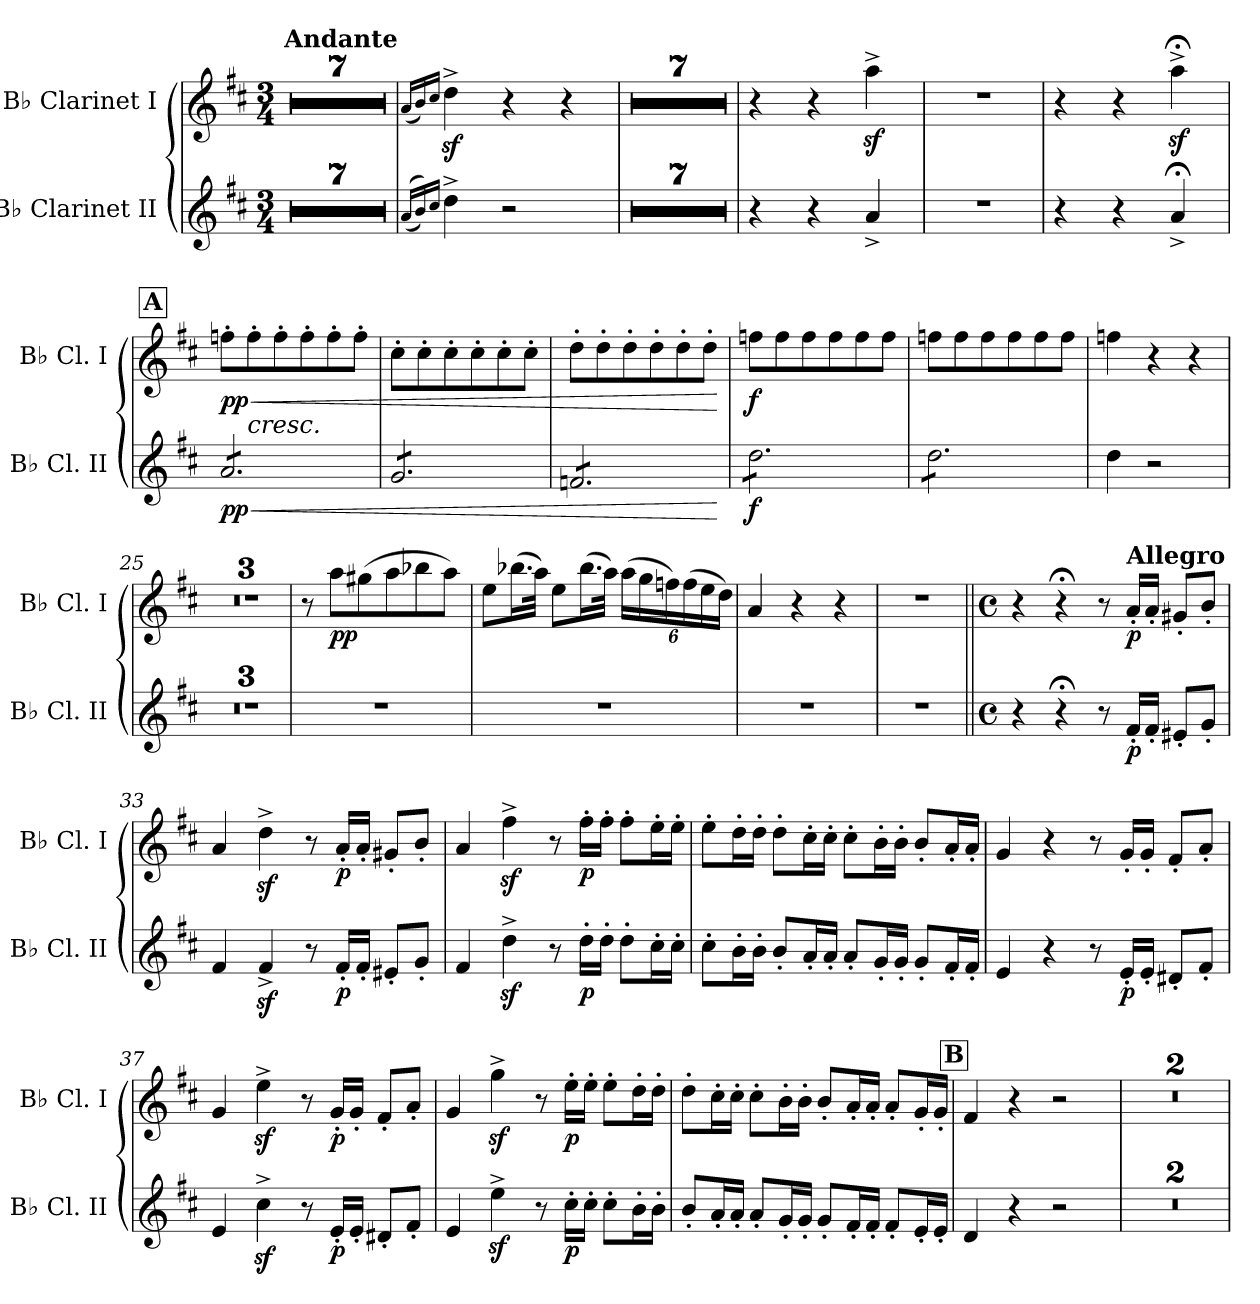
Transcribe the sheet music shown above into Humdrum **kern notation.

**kern	**dynam	**kern	**dynam
*part2	*part2	*part1	*part1
*staff2	*staff2	*staff1	*staff1
*I"B♭ Clarinet II	*	*I"B♭ Clarinet I	*
*I'B♭ Cl. II	*	*I'B♭ Cl. I	*
*clefG2	*	*clefG2	*
*ITrd1c2	*	*ITrd1c2	*
*k[]	*	*k[]	*
*M3/4	*	*M3/4	*
*MM60	*	*MM60	*
=1	=1	=1	=1
!	!	!LO:TX:B:t=Andante	!
2.r	.	2.r	.
=2	=2	=2	=2
2.r	.	2.r	.
=3	=3	=3	=3
2.r	.	2.r	.
=4	=4	=4	=4
2.r	.	2.r	.
=5	=5	=5	=5
2.r	.	2.r	.
=6	=6	=6	=6
2.r	.	2.r	.
=7	=7	=7	=7
2.r	.	2.r	.
=8	=8	=8	=8
(<(<16qg/LL	.	(<16qg/LL	.
16qa/))	.	16qa/)	.
16qb/JJ	.	16qb/JJ	.
4cc^\	.	4ccz<^\	.
2r	.	4r	.
.	.	4r	.
=9	=9	=9	=9
2.r	.	2.r	.
=10	=10	=10	=10
2.r	.	2.r	.
=11	=11	=11	=11
2.r	.	2.r	.
=12	=12	=12	=12
2.r	.	2.r	.
=13	=13	=13	=13
2.r	.	2.r	.
=14	=14	=14	=14
2.r	.	2.r	.
!!LO:LB:g=z
=15	=15	=15	=15
2.r	.	2.r	.
=16	=16	=16	=16
4r	.	4r	.
4r	.	4r	.
4g^/	.	4ggz<^\	.
=17	=17	=17	=17
2.r	.	2.r	.
=18	=18	=18	=18
4r	.	4r	.
4r	.	4r	.
4g;<^/	.	4ggz<;<^\	.
!!LO:REH:place=s1:a:B:fs=12:t=A
=19	=19	=19	=19
!LO:TX:b:i:t=cresc.	!	!	!
!	!LO:HP:b	!	!LO:HP:b
!	!LO:DY:n=1:b	!	!LO:DY:n=1:b
*tremolo	*	*	*
8g/L	< pp	8ee-X'\L	< pp
!	!	!LO:TX:b:i:t=cresc.	!
8g/	.	8ee-'\	.
8g/	.	8ee-'\	.
8g/	.	8ee-'\	.
8g/	.	8ee-'\	.
8g/J	.	8ee-'\J	.
=20	=20	=20	=20
8f/L	.	8b'\L	.
8f/	.	8b'\	.
8f/	.	8b'\	.
8f/	.	8b'\	.
8f/	.	8b'\	.
8f/J	.	8b'\J	.
=21	=21	=21	=21
8e-X/L	.	8cc'\L	.
8e-X/	.	8cc'\	.
8e-X/	.	8cc'\	.
8e-X/	.	8cc'\	.
8e-X/	.	8cc'\	.
8e-X/J	.	8cc'\J	.
.	[	.	[
=22	=22	=22	=22
!	!LO:DY:b	!	!LO:DY:b
8cc\L	f	8ee-X\L	f
8cc\	.	8ee-\	.
8cc\	.	8ee-\	.
8cc\	.	8ee-\	.
8cc\	.	8ee-\	.
8cc\J	.	8ee-\J	.
=23	=23	=23	=23
8cc\L	.	8ee-X\L	.
8cc\	.	8ee-\	.
8cc\	.	8ee-\	.
8cc\	.	8ee-\	.
8cc\	.	8ee-\	.
8cc\J	.	8ee-\J	.
*Xtremolo	*	*	*
!!LO:LB:g=z
=24	=24	=24	=24
4cc\	.	4ee-X\	.
2r	.	4r	.
.	.	4r	.
=25	=25	=25	=25
2.r	.	2.r	.
=26	=26	=26	=26
2.r	.	2.r	.
=27	=27	=27	=27
2.r	.	2.r	.
=28	=28	=28	=28
2.r	.	8r	.
!	!	!	!LO:DY:b
.	.	8gg\L	pp
.	.	(>8ff#X\	.
.	.	8gg\	.
.	.	8aa-X\	.
.	.	8gg\J)	.
=29	=29	=29	=29
2.r	.	8dd\L	.
.	.	(>16.aa-X\L	.
.	.	32gg\JJk)	.
.	.	8dd\L	.
.	.	(>16.aa-\L	.
.	.	32gg\JJk)	.
*	*	*Xbrackettup	*
.	.	(>24gg\LL	.
.	.	24ff\	.
.	.	24ee-X\)	.
.	.	(>24ee-\	.
.	.	24dd\	.
.	.	24cc\JJ)	.
=30	=30	=30	=30
2.r	.	4g/	.
.	.	4r	.
.	.	4r	.
=31	=31	=31	=31
2.r	.	2.r	.
!!LO:LB:g=z
=32||	=32||	=32||	=32||
*M4/4	*	*M4/4	*
*met(c)	*	*met(c)	*
4r	.	4r	.
4r;<	.	4r;<	.
8r	.	8r	.
*	*	*MM156	*
!	!	!LO:TX:B:t=Allegro	!
!	!LO:DY:b	!	!LO:DY:b
16e'/LL	p	16g'/LL	p
16e'/JJ	.	16g'/JJ	.
8d#X'/L	.	8f#X'/L	.
8f'/J	.	8a'/J	.
=33	=33	=33	=33
4e/	.	4g/	.
4ez<^/	.	4ccz<^\	.
8r	.	8r	.
!	!LO:DY:b	!	!LO:DY:b
16e'/LL	p	16g'/LL	p
16e'/JJ	.	16g'/JJ	.
8d#X'/L	.	8f#X'/L	.
8f'/J	.	8a'/J	.
=34	=34	=34	=34
4e/	.	4g/	.
4ccz<^\	.	4eez<^\	.
8r	.	8r	.
!	!LO:DY:b	!	!LO:DY:b
16cc'\LL	p	16ee'\LL	p
16cc'\JJ	.	16ee'\JJ	.
8cc'\L	.	8ee'\L	.
16b'\L	.	16dd'\L	.
16b'\JJ	.	16dd'\JJ	.
=35	=35	=35	=35
8b'\L	.	8dd'\L	.
16a'\L	.	16cc'\L	.
16a'\JJ	.	16cc'\JJ	.
8a'/L	.	8cc'\L	.
16g'/L	.	16b'\L	.
16g'/JJ	.	16b'\JJ	.
8g'/L	.	8b'\L	.
16f'/L	.	16a'\L	.
16f'/JJ	.	16a'\JJ	.
8f'/L	.	8a'/L	.
16e'/L	.	16g'/L	.
16e'/JJ	.	16g'/JJ	.
!!LO:LB:g=z
=36	=36	=36	=36
4d/	.	4f/	.
4r	.	4r	.
8r	.	8r	.
!	!LO:DY:b	!	!
16d'/LL	p	16f'/LL	.
16d'/JJ	.	16f'/JJ	.
8c#X'/L	.	8e'/L	.
8e'/J	.	8g'/J	.
=37	=37	=37	=37
4d/	.	4f/	.
4bz<^\	.	4ddz<^\	.
8r	.	8r	.
!	!LO:DY:b	!	!LO:DY:b
16d'/LL	p	16f'/LL	p
16d'/JJ	.	16f'/JJ	.
8c#X'/L	.	8e'/L	.
8e'/J	.	8g'/J	.
=38	=38	=38	=38
4d/	.	4f/	.
4ddz<^\	.	4ffz<^\	.
8r	.	8r	.
!	!LO:DY:b	!	!LO:DY:b
16b'\LL	p	16dd'\LL	p
16b'\JJ	.	16dd'\JJ	.
8b'\L	.	8dd'\L	.
16a'\L	.	16cc'\L	.
16a'\JJ	.	16cc'\JJ	.
=39	=39	=39	=39
8a'/L	.	8cc'\L	.
16g'/L	.	16b'\L	.
16g'/JJ	.	16b'\JJ	.
8g'/L	.	8b'\L	.
16f'/L	.	16a'\L	.
16f'/JJ	.	16a'\JJ	.
8f'/L	.	8a'/L	.
16e'/L	.	16g'/L	.
16e'/JJ	.	16g'/JJ	.
8e'/L	.	8g'/L	.
16d'/L	.	16f'/L	.
16d'/JJ	.	16f'/JJ	.
!!LO:REH:place=s1:a:B:fs=12:t=B
=40	=40	=40	=40
4c/	.	4e/	.
4r	.	4r	.
2r	.	2r	.
=41	=41	=41	=41
1r	.	1r	.
!!LO:PB:g=z
=42	=42	=42	=42
1r	.	1r	.
=	=	=	=
*-	*-	*-	*-
